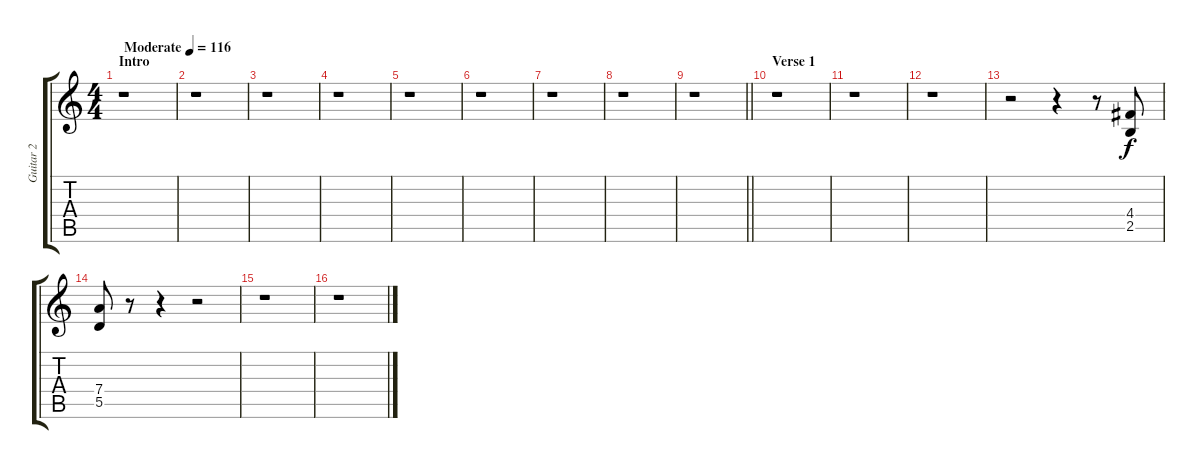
\track ("Guitar 2" "Guitar 2") {instrument electricguitarjazz}
\staff {score tabs}
\tuning (E4 B3 G3 D3 A2 E2) {hide}
\ts (4 4)
\section ("" "Intro")
\tempo (116 "Moderate")
\clef g2
\ks c
r.1{dy f instrument electricguitarjazz} |
r.1 |
r.1 |
r.1 |
r.1 |
r.1 |
r.1 |
r.1 |
\barLineRight lightlight
r.1 |
\section ("" "Verse 1")
r.1 |
r.1 |
r.1 |
r.2 r.4 r.8 (4.4 2.5).8 |
(7.4 5.5).8 r.8 r.4 r.2 |
r.1 |
r.1
